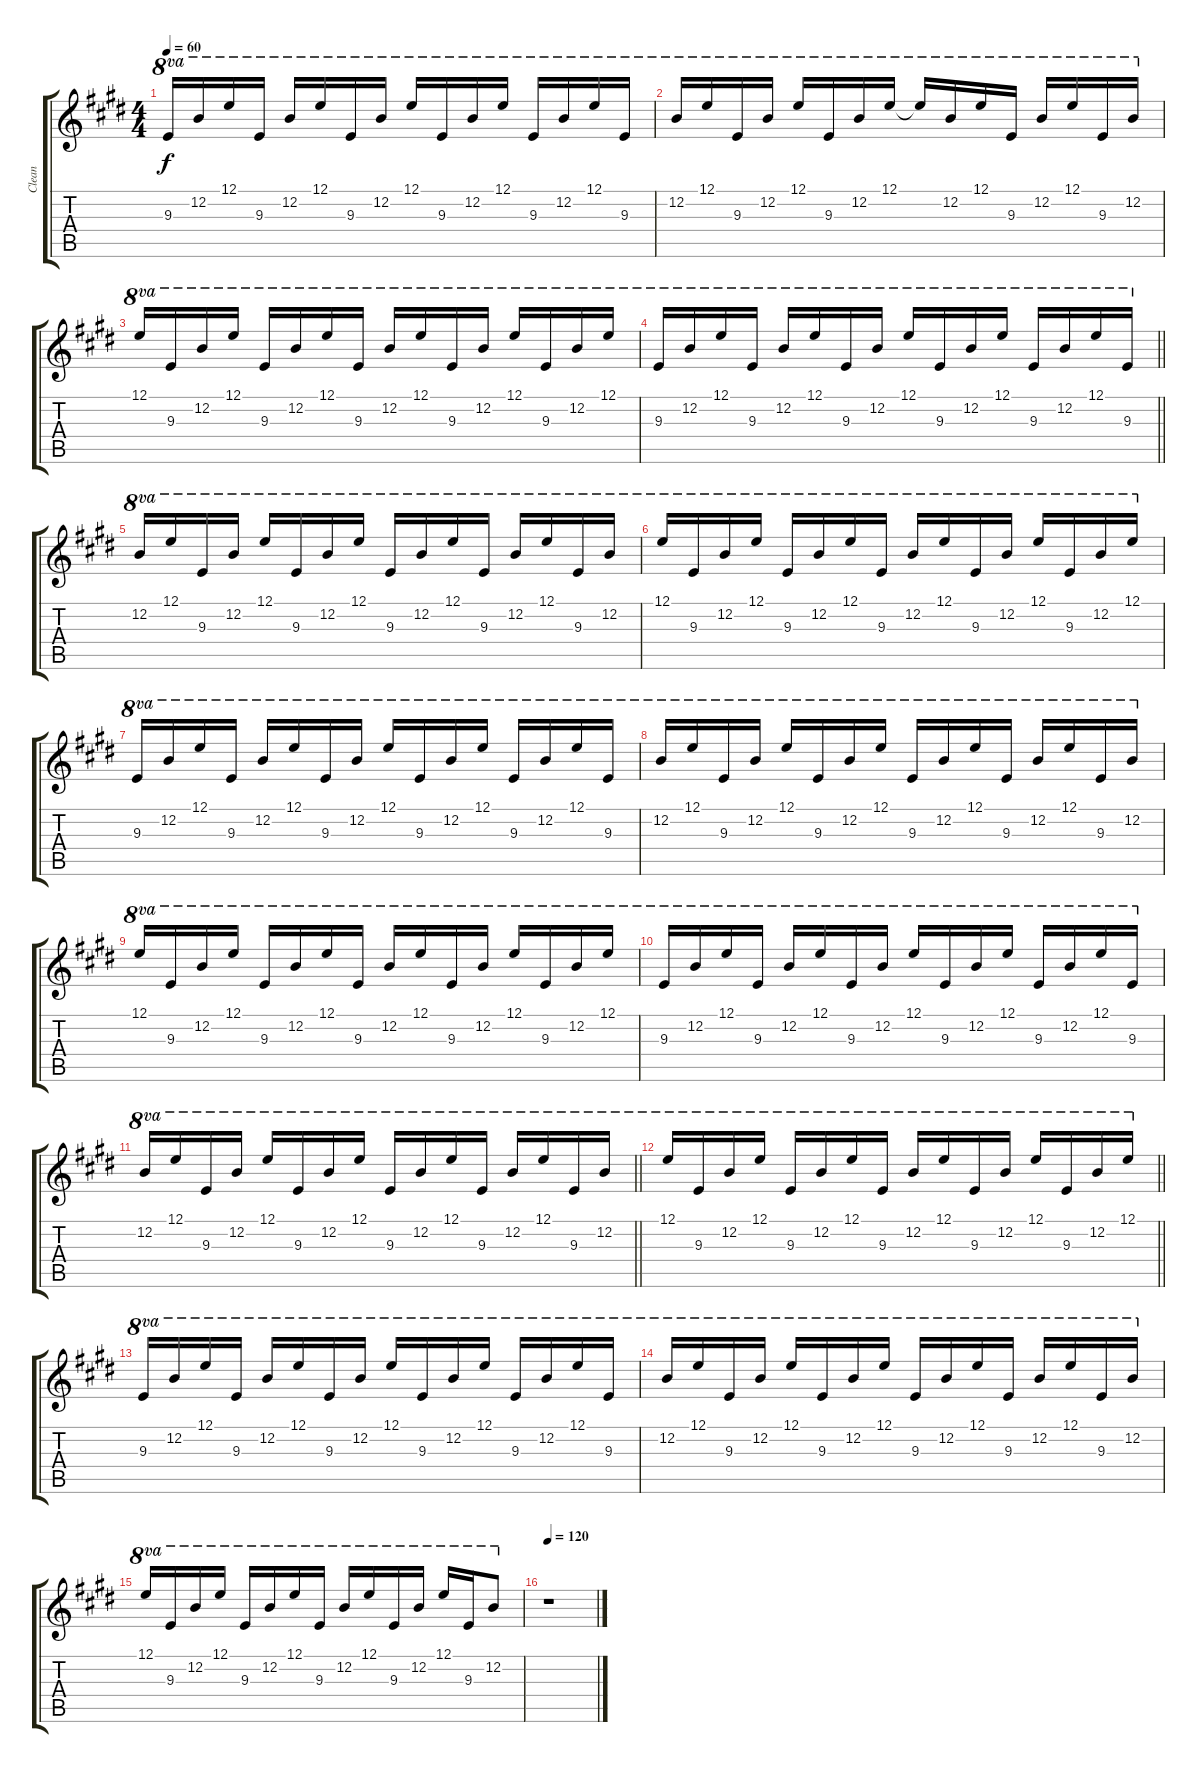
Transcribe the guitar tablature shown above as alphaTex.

\track ("Clean" "Clean") {instrument electricguitarclean}
\staff {score tabs}
\tuning (E4 B3 G3 D3 A2 E2) {hide}
\ts (4 4)
\tempo 60
\clef g2
\ks e
9.3.16{ot 8va dy f instrument electricguitarclean} 12.2.16{ot 8va} 12.1.16{ot 8va} 9.3.16{ot 8va} 12.2.16{ot 8va} 12.1.16{ot 8va} 9.3.16{ot 8va} 12.2.16{ot 8va} 12.1.16{ot 8va} 9.3.16{ot 8va} 12.2.16{ot 8va} 12.1.16{ot 8va} 9.3.16{ot 8va} 12.2.16{ot 8va} 12.1.16{ot 8va} 9.3.16{ot 8va} |
\ks c#minor
12.2.16{ot 8va} 12.1.16{ot 8va} 9.3.16{ot 8va} 12.2.16{ot 8va} 12.1.16{ot 8va} 9.3.16{ot 8va} 12.2.16{ot 8va} 12.1.16{ot 8va} 12.1{t}.16{ot 8va} 12.2.16{ot 8va} 12.1.16{ot 8va} 9.3.16{ot 8va} 12.2.16{ot 8va} 12.1.16{ot 8va} 9.3.16{ot 8va} 12.2.16{ot 8va} |
12.1.16{ot 8va} 9.3.16{ot 8va} 12.2.16{ot 8va} 12.1.16{ot 8va} 9.3.16{ot 8va} 12.2.16{ot 8va} 12.1.16{ot 8va} 9.3.16{ot 8va} 12.2.16{ot 8va} 12.1.16{ot 8va} 9.3.16{ot 8va} 12.2.16{ot 8va} 12.1.16{ot 8va} 9.3.16{ot 8va} 12.2.16{ot 8va} 12.1.16{ot 8va} |
\barLineRight lightlight
9.3.16{ot 8va} 12.2.16{ot 8va} 12.1.16{ot 8va} 9.3.16{ot 8va} 12.2.16{ot 8va} 12.1.16{ot 8va} 9.3.16{ot 8va} 12.2.16{ot 8va} 12.1.16{ot 8va} 9.3.16{ot 8va} 12.2.16{ot 8va} 12.1.16{ot 8va} 9.3.16{ot 8va} 12.2.16{ot 8va} 12.1.16{ot 8va} 9.3.16{ot 8va} |
12.2.16{ot 8va} 12.1.16{ot 8va} 9.3.16{ot 8va} 12.2.16{ot 8va} 12.1.16{ot 8va} 9.3.16{ot 8va} 12.2.16{ot 8va} 12.1.16{ot 8va} 9.3.16{ot 8va} 12.2.16{ot 8va} 12.1.16{ot 8va} 9.3.16{ot 8va} 12.2.16{ot 8va} 12.1.16{ot 8va} 9.3.16{ot 8va} 12.2.16{ot 8va} |
12.1.16{ot 8va} 9.3.16{ot 8va} 12.2.16{ot 8va} 12.1.16{ot 8va} 9.3.16{ot 8va} 12.2.16{ot 8va} 12.1.16{ot 8va} 9.3.16{ot 8va} 12.2.16{ot 8va} 12.1.16{ot 8va} 9.3.16{ot 8va} 12.2.16{ot 8va} 12.1.16{ot 8va} 9.3.16{ot 8va} 12.2.16{ot 8va} 12.1.16{ot 8va} |
9.3.16{ot 8va} 12.2.16{ot 8va} 12.1.16{ot 8va} 9.3.16{ot 8va} 12.2.16{ot 8va} 12.1.16{ot 8va} 9.3.16{ot 8va} 12.2.16{ot 8va} 12.1.16{ot 8va} 9.3.16{ot 8va} 12.2.16{ot 8va} 12.1.16{ot 8va} 9.3.16{ot 8va} 12.2.16{ot 8va} 12.1.16{ot 8va} 9.3.16{ot 8va} |
12.2.16{ot 8va} 12.1.16{ot 8va} 9.3.16{ot 8va} 12.2.16{ot 8va} 12.1.16{ot 8va} 9.3.16{ot 8va} 12.2.16{ot 8va} 12.1.16{ot 8va} 9.3.16{ot 8va} 12.2.16{ot 8va} 12.1.16{ot 8va} 9.3.16{ot 8va} 12.2.16{ot 8va} 12.1.16{ot 8va} 9.3.16{ot 8va} 12.2.16{ot 8va} |
12.1.16{ot 8va} 9.3.16{ot 8va} 12.2.16{ot 8va} 12.1.16{ot 8va} 9.3.16{ot 8va} 12.2.16{ot 8va} 12.1.16{ot 8va} 9.3.16{ot 8va} 12.2.16{ot 8va} 12.1.16{ot 8va} 9.3.16{ot 8va} 12.2.16{ot 8va} 12.1.16{ot 8va} 9.3.16{ot 8va} 12.2.16{ot 8va} 12.1.16{ot 8va} |
9.3.16{ot 8va} 12.2.16{ot 8va} 12.1.16{ot 8va} 9.3.16{ot 8va} 12.2.16{ot 8va} 12.1.16{ot 8va} 9.3.16{ot 8va} 12.2.16{ot 8va} 12.1.16{ot 8va} 9.3.16{ot 8va} 12.2.16{ot 8va} 12.1.16{ot 8va} 9.3.16{ot 8va} 12.2.16{ot 8va} 12.1.16{ot 8va} 9.3.16{ot 8va} |
\barLineRight lightlight
12.2.16{ot 8va} 12.1.16{ot 8va} 9.3.16{ot 8va} 12.2.16{ot 8va} 12.1.16{ot 8va} 9.3.16{ot 8va} 12.2.16{ot 8va} 12.1.16{ot 8va} 9.3.16{ot 8va} 12.2.16{ot 8va} 12.1.16{ot 8va} 9.3.16{ot 8va} 12.2.16{ot 8va} 12.1.16{ot 8va} 9.3.16{ot 8va} 12.2.16{ot 8va} |
\barLineRight lightlight
12.1.16{ot 8va} 9.3.16{ot 8va} 12.2.16{ot 8va} 12.1.16{ot 8va} 9.3.16{ot 8va} 12.2.16{ot 8va} 12.1.16{ot 8va} 9.3.16{ot 8va} 12.2.16{ot 8va} 12.1.16{ot 8va} 9.3.16{ot 8va} 12.2.16{ot 8va} 12.1.16{ot 8va} 9.3.16{ot 8va} 12.2.16{ot 8va} 12.1.16{ot 8va} |
9.3.16{ot 8va} 12.2.16{ot 8va} 12.1.16{ot 8va} 9.3.16{ot 8va} 12.2.16{ot 8va} 12.1.16{ot 8va} 9.3.16{ot 8va} 12.2.16{ot 8va} 12.1.16{ot 8va} 9.3.16{ot 8va} 12.2.16{ot 8va} 12.1.16{ot 8va} 9.3.16{ot 8va} 12.2.16{ot 8va} 12.1.16{ot 8va} 9.3.16{ot 8va} |
12.2.16{ot 8va} 12.1.16{ot 8va} 9.3.16{ot 8va} 12.2.16{ot 8va} 12.1.16{ot 8va} 9.3.16{ot 8va} 12.2.16{ot 8va} 12.1.16{ot 8va} 9.3.16{ot 8va} 12.2.16{ot 8va} 12.1.16{ot 8va} 9.3.16{ot 8va} 12.2.16{ot 8va} 12.1.16{ot 8va} 9.3.16{ot 8va} 12.2.16{ot 8va} |
12.1.16{ot 8va} 9.3.16{ot 8va} 12.2.16{ot 8va} 12.1.16{ot 8va} 9.3.16{ot 8va} 12.2.16{ot 8va} 12.1.16{ot 8va} 9.3.16{ot 8va} 12.2.16{ot 8va} 12.1.16{ot 8va} 9.3.16{ot 8va} 12.2.16{ot 8va} 12.1.16{ot 8va} 9.3.16{ot 8va} 12.2.8{ot 8va} |
\tempo 120
r.1
